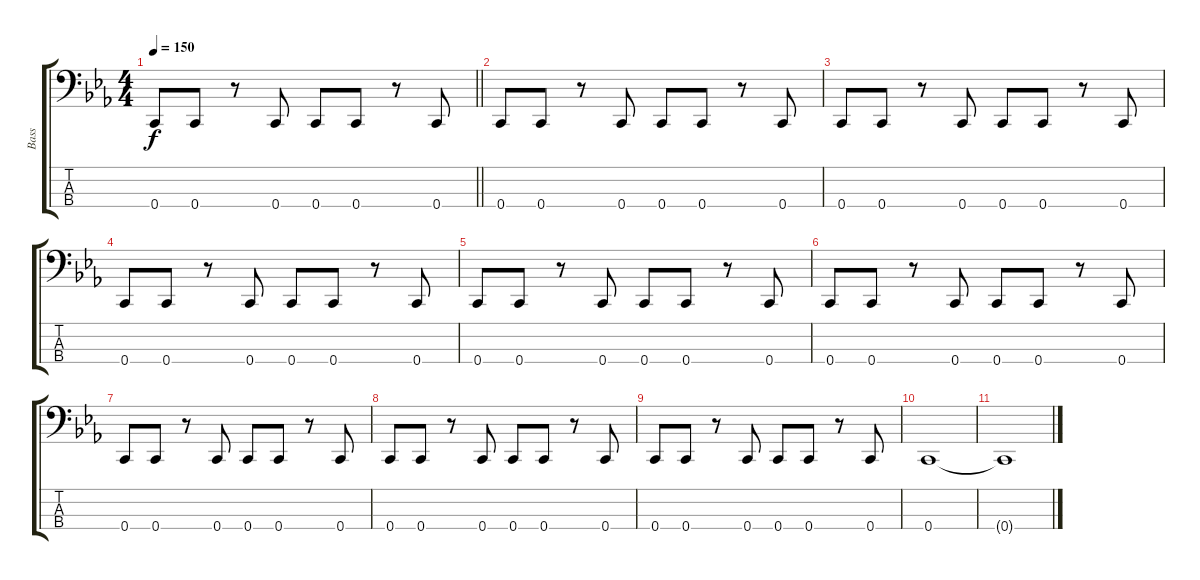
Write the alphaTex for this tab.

\track ("Bass" "Bass") {instrument electricbassfinger}
\staff {score tabs}
\tuning (G2 C2 G1 C1) {hide}
\ts (4 4)
\tempo 150
\clef f4
\barLineRight lightlight
\ks cminor
0.4.8{dy f} 0.4.8 r.8 0.4.8 0.4.8 0.4.8 r.8 0.4.8 |
0.4.8 0.4.8 r.8 0.4.8 0.4.8 0.4.8 r.8 0.4.8 |
0.4.8 0.4.8 r.8 0.4.8 0.4.8 0.4.8 r.8 0.4.8 |
0.4.8 0.4.8 r.8 0.4.8 0.4.8 0.4.8 r.8 0.4.8 |
0.4.8 0.4.8 r.8 0.4.8 0.4.8 0.4.8 r.8 0.4.8 |
0.4.8 0.4.8 r.8 0.4.8 0.4.8 0.4.8 r.8 0.4.8 |
0.4.8 0.4.8 r.8 0.4.8 0.4.8 0.4.8 r.8 0.4.8 |
0.4.8 0.4.8 r.8 0.4.8 0.4.8 0.4.8 r.8 0.4.8 |
0.4.8 0.4.8 r.8 0.4.8 0.4.8 0.4.8 r.8 0.4.8 |
0.4.1 |
0.4{t}.1
